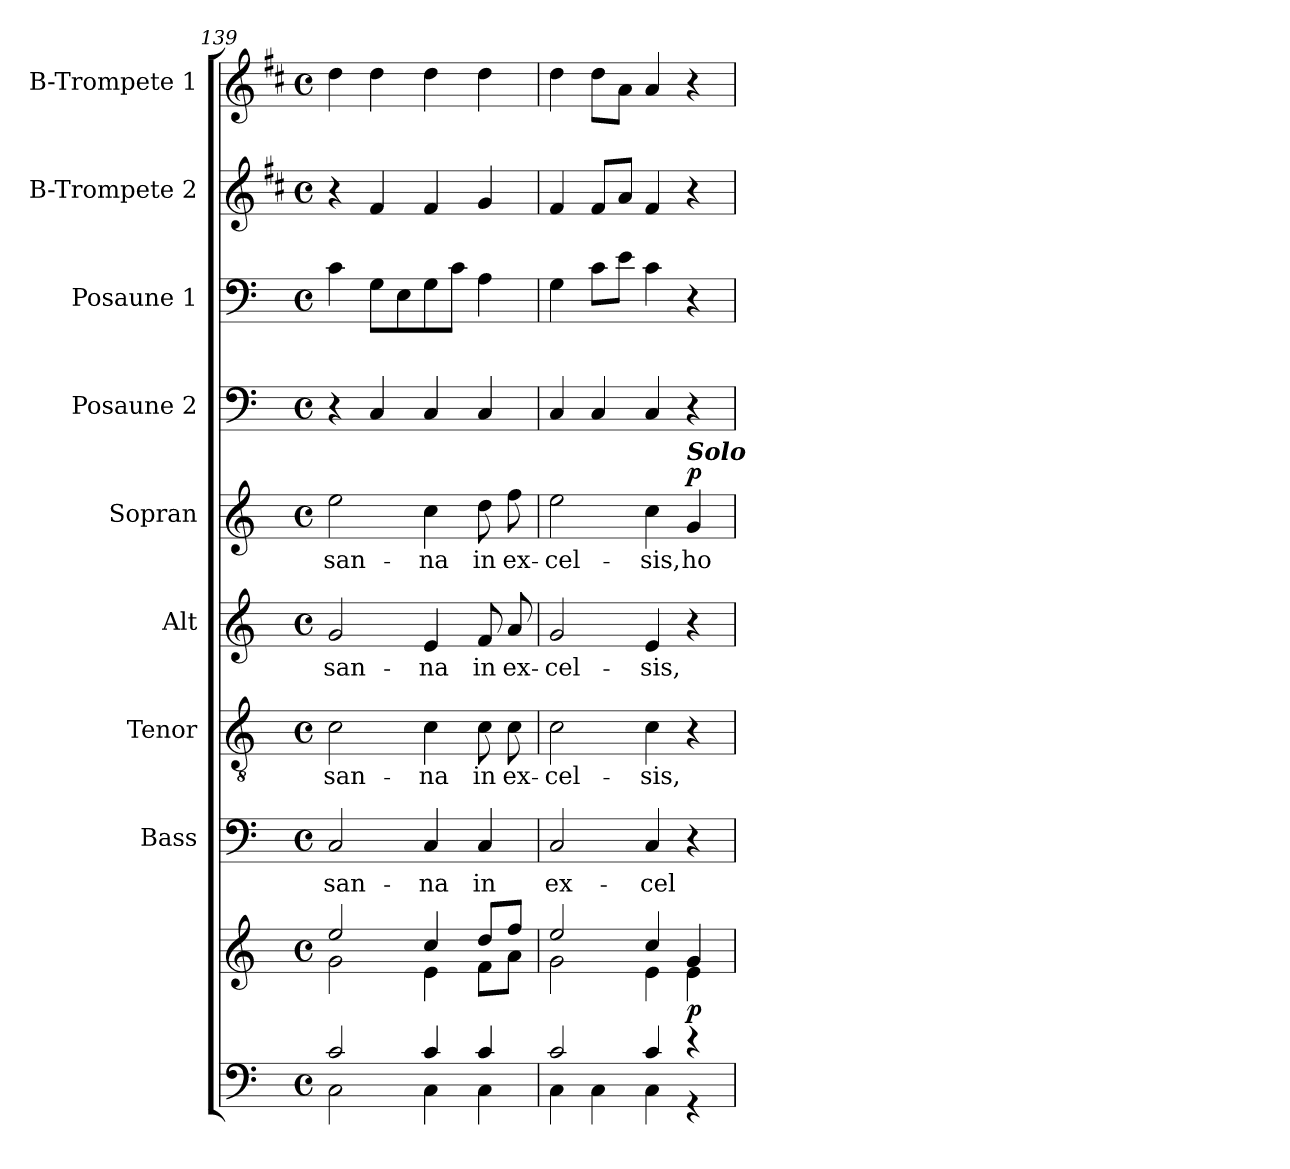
**kern	**kern	**dynam	**kern	**text	**kern	**text	**kern	**text	**kern	**text	**dynam	**kern	**kern	**kern	**kern
*part9	*part9	*part9	*part8	*part8	*part7	*part7	*part6	*part6	*part5	*part5	*part5	*part4	*part3	*part2	*part1
*staff10	*staff9	*staff9/10	*staff8	*staff8	*staff7	*staff7	*staff6	*staff6	*staff5	*staff5	*staff5	*staff4	*staff3	*staff2	*staff1
*	*	*	*I"Bass	*	*I"Tenor	*	*I"Alt	*	*I"Sopran	*	*	*I"Posaune 2	*I"Posaune 1	*I"B-Trompete 2	*I"B-Trompete 1
*	*	*	*I'B.	*	*I'T.	*	*I'A.	*	*I'S.	*	*	*I'Pos. 2	*I'Pos. 1	*I'B Trp. 2	*I'B Trp. 1
*clefF4	*clefG2	*	*clefF4	*	*clefGv2	*	*clefG2	*	*clefG2	*	*	*clefF4	*clefF4	*clefG2	*clefG2
*	*	*	*	*	*	*	*	*	*	*	*	*	*	*ITrd1c2	*ITrd1c2
*k[]	*k[]	*	*k[]	*	*k[]	*	*k[]	*	*k[]	*	*	*k[]	*k[]	*k[]	*k[]
*C:	*C:	*	*C:	*	*C:	*	*C:	*	*C:	*	*	*C:	*C:	*C:	*C:
*M4/4	*M4/4	*	*M4/4	*	*M4/4	*	*M4/4	*	*M4/4	*	*	*M4/4	*M4/4	*M4/4	*M4/4
*met(c)	*met(c)	*	*met(c)	*	*met(c)	*	*met(c)	*	*met(c)	*	*	*met(c)	*met(c)	*met(c)	*met(c)
=139	=139	=139	=139	=139	=139	=139	=139	=139	=139	=139	=139	=139	=139	=139	=139
*^	*^	*	*	*	*	*	*	*	*	*	*	*	*	*	*
!	!	!	!	!	!	!LO:LY:b	!	!LO:LY:b	!	!LO:LY:b	!	!LO:LY:b	!	!	!	!	!
2c/	2C\	2ee/	2g\	.	2C/	-san-	2c\	-san-	2g/	-san-	2ee\	-san-	.	4r	4c\	4r	4cc\
.	.	.	.	.	.	.	.	.	.	.	.	.	.	4C/	8G\L	4e/	4cc\
.	.	.	.	.	.	.	.	.	.	.	.	.	.	.	8E\	.	.
!	!	!	!	!	!	!LO:LY:b	!	!LO:LY:b	!	!LO:LY:b	!	!LO:LY:b	!	!	!	!	!
4c/	4C\	4cc/	4e\	.	4C/	-na	4c\	-na	4e/	-na	4cc\	-na	.	4C/	8G\	4e/	4cc\
.	.	.	.	.	.	.	.	.	.	.	.	.	.	.	8c\J	.	.
!	!	!	!	!	!	!LO:LY:b	!	!LO:LY:b	!	!LO:LY:b	!	!LO:LY:b	!	!	!	!	!
4c/	4C\	8dd/L	8f\L	.	4C/	in	8c\	in	8f/	in	8dd\	in	.	4C/	4A\	4f/	4cc\
!	!	!	!	!	!	!	!	!LO:LY:b	!	!LO:LY:b	!	!LO:LY:b	!	!	!	!	!
.	.	8ff/J	8a\J	.	.	.	8c\	ex-	8a/	ex-	8ff\	ex-	.	.	.	.	.
=140	=140	=140	=140	=140	=140	=140	=140	=140	=140	=140	=140	=140	=140	=140	=140	=140	=140
!	!	!	!	!	!	!LO:LY:b	!	!LO:LY:b	!	!LO:LY:b	!	!LO:LY:b	!	!	!	!	!
2c/	4C\	2ee/	2g\	.	2C/	ex-	2c\	-cel-	2g/	-cel-	2ee\	-cel-	.	4C/	4G\	4e/	4cc\
.	4C\	.	.	.	.	.	.	.	.	.	.	.	.	4C/	8c\L	8e/L	8cc\L
.	.	.	.	.	.	.	.	.	.	.	.	.	.	.	8e\J	8g/J	8g\J
!	!	!	!	!	!	!LO:LY:b	!	!LO:LY:b	!	!LO:LY:b	!	!LO:LY:b	!	!	!	!	!
4c/	4C\	4cc/	4e\	.	4C/	-cel-	4c\	-sis,	4e/	-sis,	4cc\	-sis,	.	4C/	4c\	4e/	4g/
!	!	!	!	!	!	!	!	!	!	!	!LO:TX:a:Bi:t=Solo	!	!	!	!	!	!
!	!	!	!	!LO:DY:b	!	!LO:LY:b	!	!	!	!	!	!LO:LY:b	!LO:DY:a	!	!	!	!
4r	4r	4g/	4e\	p	4r	-sis,	4r	.	4r	.	4g/	ho-	p	4r	4r	4r	4r
*v	*v	*	*	*	*	*	*	*	*	*	*	*	*	*	*	*	*
*	*v	*v	*	*	*	*	*	*	*	*	*	*	*	*	*	*
=	=	=	=	=	=	=	=	=	=	=	=	=	=	=	=
*-	*-	*-	*-	*-	*-	*-	*-	*-	*-	*-	*-	*-	*-	*-	*-
